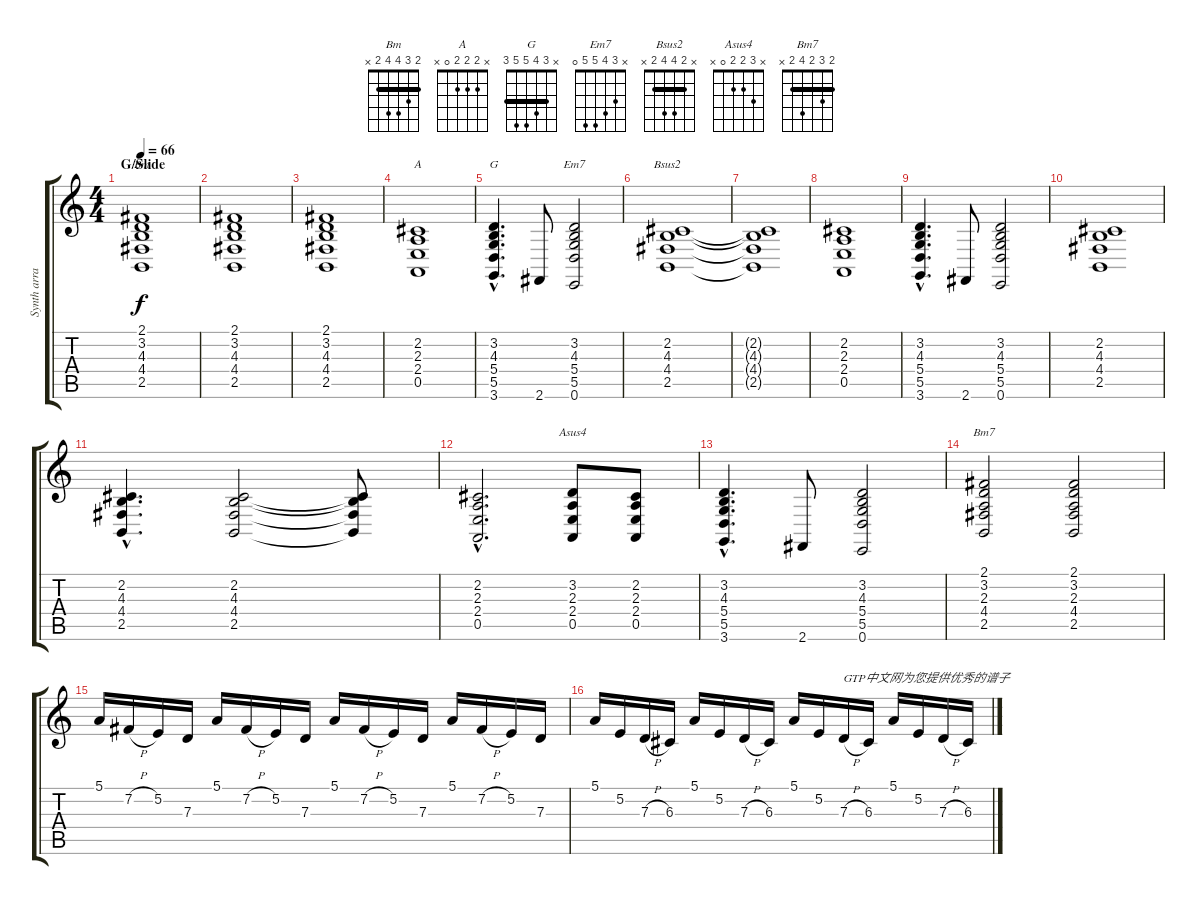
\track ("Synth arranged for guitar" "Synth arra") {instrument stringensemble1}
\staff {score tabs}
\tuning (E4 B3 G3 D3 A2 E2) {hide}
\chord ("Bm" 2 3 4 4 2 x) {barre 2}
\chord ("A" x 2 2 2 0 x)
\chord ("G" x 3 4 5 5 3) {barre 3}
\chord ("Em7" x 3 4 5 5 0)
\chord ("Bsus2" x 2 4 4 2 x) {barre 2}
\chord ("Asus4" x 3 2 2 0 x)
\chord ("Bm7" 2 3 2 4 2 x) {barre 2}
\ts (4 4)
\section ("" "G/Slide")
\tempo 66
\clef g2
\ks c
(2.1 3.2 4.3 4.4 2.5).1{ch "Bm" dy f balance 8 instrument stringensemble1} |
(2.1 3.2 4.3 4.4 2.5).1 |
(2.1 3.2 4.3 4.4 2.5).1 |
(2.2 2.3 2.4 0.5).1{ch "A"} |
(3.2{hac} 4.3{hac} 5.4{hac} 5.5{hac} 3.6{hac}).4{d ch "G"} 2.6.8 (3.2 4.3 5.4 5.5 0.6).2{ch "Em7"} |
(2.2 4.3 4.4 2.5).1{ch "Bsus2"} |
(2.2{t} 4.3{t} 4.4{t} 2.5{t}).1 |
(2.2 2.3 2.4 0.5).1 |
(3.2{hac} 4.3{hac} 5.4{hac} 5.5{hac} 3.6{hac}).4{d} 2.6.8 (3.2 4.3 5.4 5.5 0.6).2 |
(2.2 4.3 4.4 2.5).1 |
(2.2{hac} 4.3{hac} 4.4{hac} 2.5{hac}).4{d} (2.2 4.3 4.4 2.5).2 (2.2{t} 4.3{t} 4.4{t} 2.5{t}).8 |
(2.2{hac} 2.3{hac} 2.4{hac} 0.5{hac}).2{d} (3.2 2.3 2.4 0.5).8{ch "Asus4"} (2.2 2.3 2.4 0.5).8 |
(3.2{hac} 4.3{hac} 5.4{hac} 5.5{hac} 3.6{hac}).4{d} 2.6.8 (3.2 4.3 5.4 5.5 0.6).2 |
(2.1 3.2 2.3 4.4 2.5).2{ch "Bm7"} (2.1 3.2 2.3 4.4 2.5).2 |
5.1.16{balance 0} 7.2{h}.16 5.2.16 7.3.16 5.1.16 7.2{h}.16 5.2.16 7.3.16 5.1.16 7.2{h}.16 5.2.16 7.3.16 5.1.16 7.2{h}.16 5.2.16 7.3.16 |
5.1.16 5.2.16 7.3{h}.16 6.3.16 5.1.16 5.2.16 7.3{h}.16 6.3.16 5.1.16 5.2.16 7.3{h}.16{txt "GTP中文网为您提供优秀的谱子"} 6.3.16 5.1.16 5.2.16 7.3{h}.16 6.3.16
